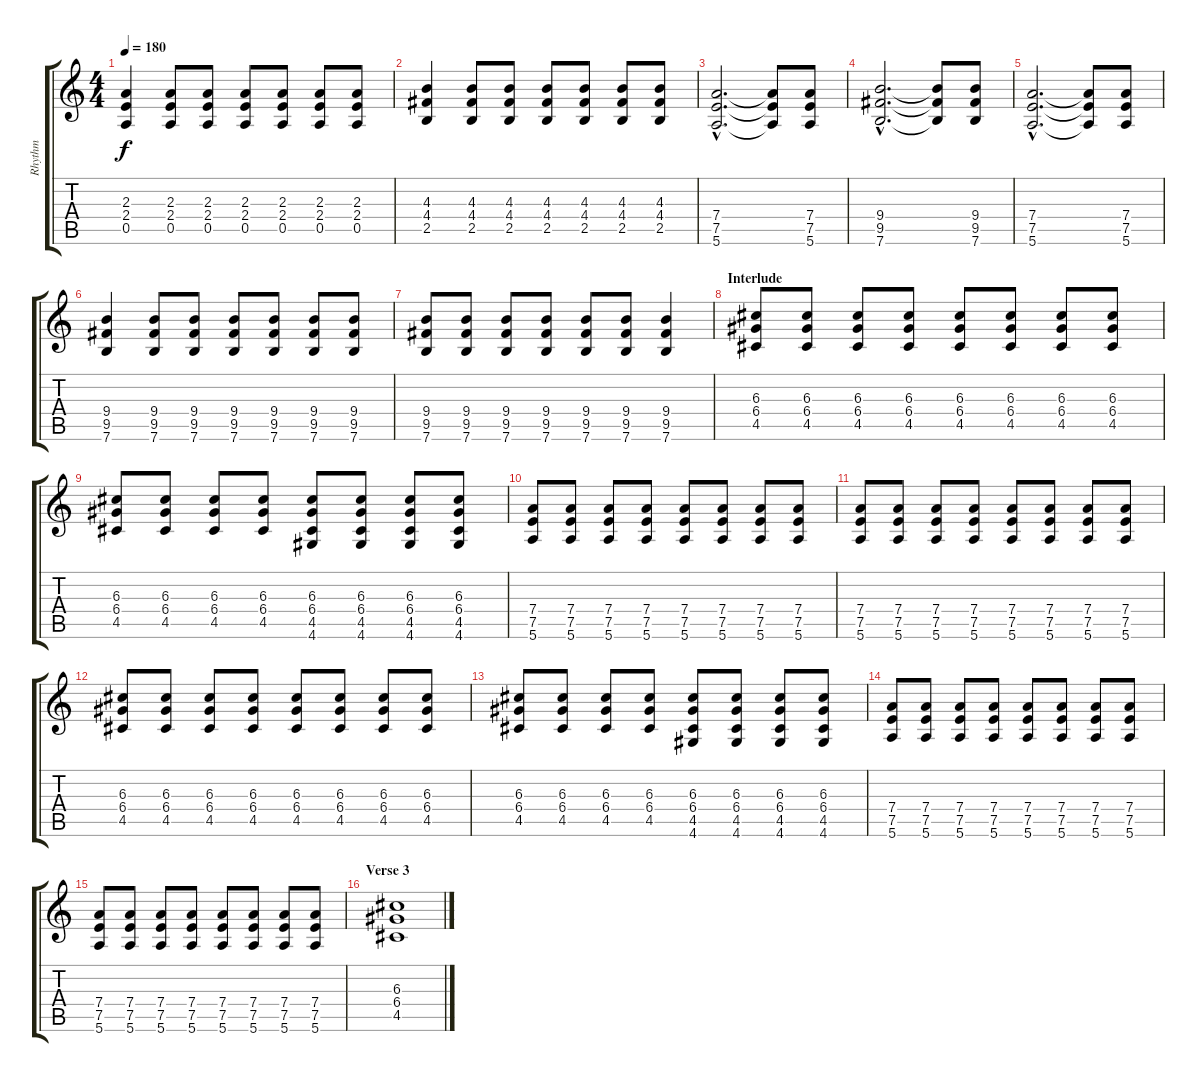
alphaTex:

\track ("Rhythm" "Rhythm") {instrument overdrivenguitar}
\staff {score tabs}
\tuning (E4 B3 G3 D3 A2 E2) {hide}
\ts (4 4)
\tempo 180
\clef g2
\ks c
(2.3 2.4 0.5).4{dy f} (2.3 2.4 0.5).8 (2.3 2.4 0.5).8 (2.3 2.4 0.5).8 (2.3 2.4 0.5).8 (2.3 2.4 0.5).8 (2.3 2.4 0.5).8 |
(4.3 4.4 2.5).4 (4.3 4.4 2.5).8 (4.3 4.4 2.5).8 (4.3 4.4 2.5).8 (4.3 4.4 2.5).8 (4.3 4.4 2.5).8 (4.3 4.4 2.5).8 |
(7.4{hac} 7.5{hac} 5.6{hac}).2{d} (7.4{t} 7.5{t} 5.6{t}).8 (7.4 7.5 5.6).8 |
(9.4{hac} 9.5{hac} 7.6{hac}).2{d} (9.4{t} 9.5{t} 7.6{t}).8 (9.4 9.5 7.6).8 |
(7.4{hac} 7.5{hac} 5.6{hac}).2{d} (7.4{t} 7.5{t} 5.6{t}).8 (7.4 7.5 5.6).8 |
(9.4 9.5 7.6).4 (9.4 9.5 7.6).8 (9.4 9.5 7.6).8 (9.4 9.5 7.6).8 (9.4 9.5 7.6).8 (9.4 9.5 7.6).8 (9.4 9.5 7.6).8 |
(9.4 9.5 7.6).8 (9.4 9.5 7.6).8 (9.4 9.5 7.6).8 (9.4 9.5 7.6).8 (9.4 9.5 7.6).8 (9.4 9.5 7.6).8 (9.4 9.5 7.6).4 |
\section ("" "Interlude")
(6.3 6.4 4.5).8 (6.3 6.4 4.5).8 (6.3 6.4 4.5).8 (6.3 6.4 4.5).8 (6.3 6.4 4.5).8 (6.3 6.4 4.5).8 (6.3 6.4 4.5).8 (6.3 6.4 4.5).8 |
(6.3 6.4 4.5).8 (6.3 6.4 4.5).8 (6.3 6.4 4.5).8 (6.3 6.4 4.5).8 (6.3 6.4 4.5 4.6).8 (6.3 6.4 4.5 4.6).8 (6.3 6.4 4.5 4.6).8 (6.3 6.4 4.5 4.6).8 |
(7.4 7.5 5.6).8 (7.4 7.5 5.6).8 (7.4 7.5 5.6).8 (7.4 7.5 5.6).8 (7.4 7.5 5.6).8 (7.4 7.5 5.6).8 (7.4 7.5 5.6).8 (7.4 7.5 5.6).8 |
(7.4 7.5 5.6).8 (7.4 7.5 5.6).8 (7.4 7.5 5.6).8 (7.4 7.5 5.6).8 (7.4 7.5 5.6).8 (7.4 7.5 5.6).8 (7.4 7.5 5.6).8 (7.4 7.5 5.6).8 |
(6.3 6.4 4.5).8 (6.3 6.4 4.5).8 (6.3 6.4 4.5).8 (6.3 6.4 4.5).8 (6.3 6.4 4.5).8 (6.3 6.4 4.5).8 (6.3 6.4 4.5).8 (6.3 6.4 4.5).8 |
(6.3 6.4 4.5).8 (6.3 6.4 4.5).8 (6.3 6.4 4.5).8 (6.3 6.4 4.5).8 (6.3 6.4 4.5 4.6).8 (6.3 6.4 4.5 4.6).8 (6.3 6.4 4.5 4.6).8 (6.3 6.4 4.5 4.6).8 |
(7.4 7.5 5.6).8 (7.4 7.5 5.6).8 (7.4 7.5 5.6).8 (7.4 7.5 5.6).8 (7.4 7.5 5.6).8 (7.4 7.5 5.6).8 (7.4 7.5 5.6).8 (7.4 7.5 5.6).8 |
(7.4 7.5 5.6).8 (7.4 7.5 5.6).8 (7.4 7.5 5.6).8 (7.4 7.5 5.6).8 (7.4 7.5 5.6).8 (7.4 7.5 5.6).8 (7.4 7.5 5.6).8 (7.4 7.5 5.6).8 |
\section ("" "Verse 3")
(6.3 6.4 4.5).1
